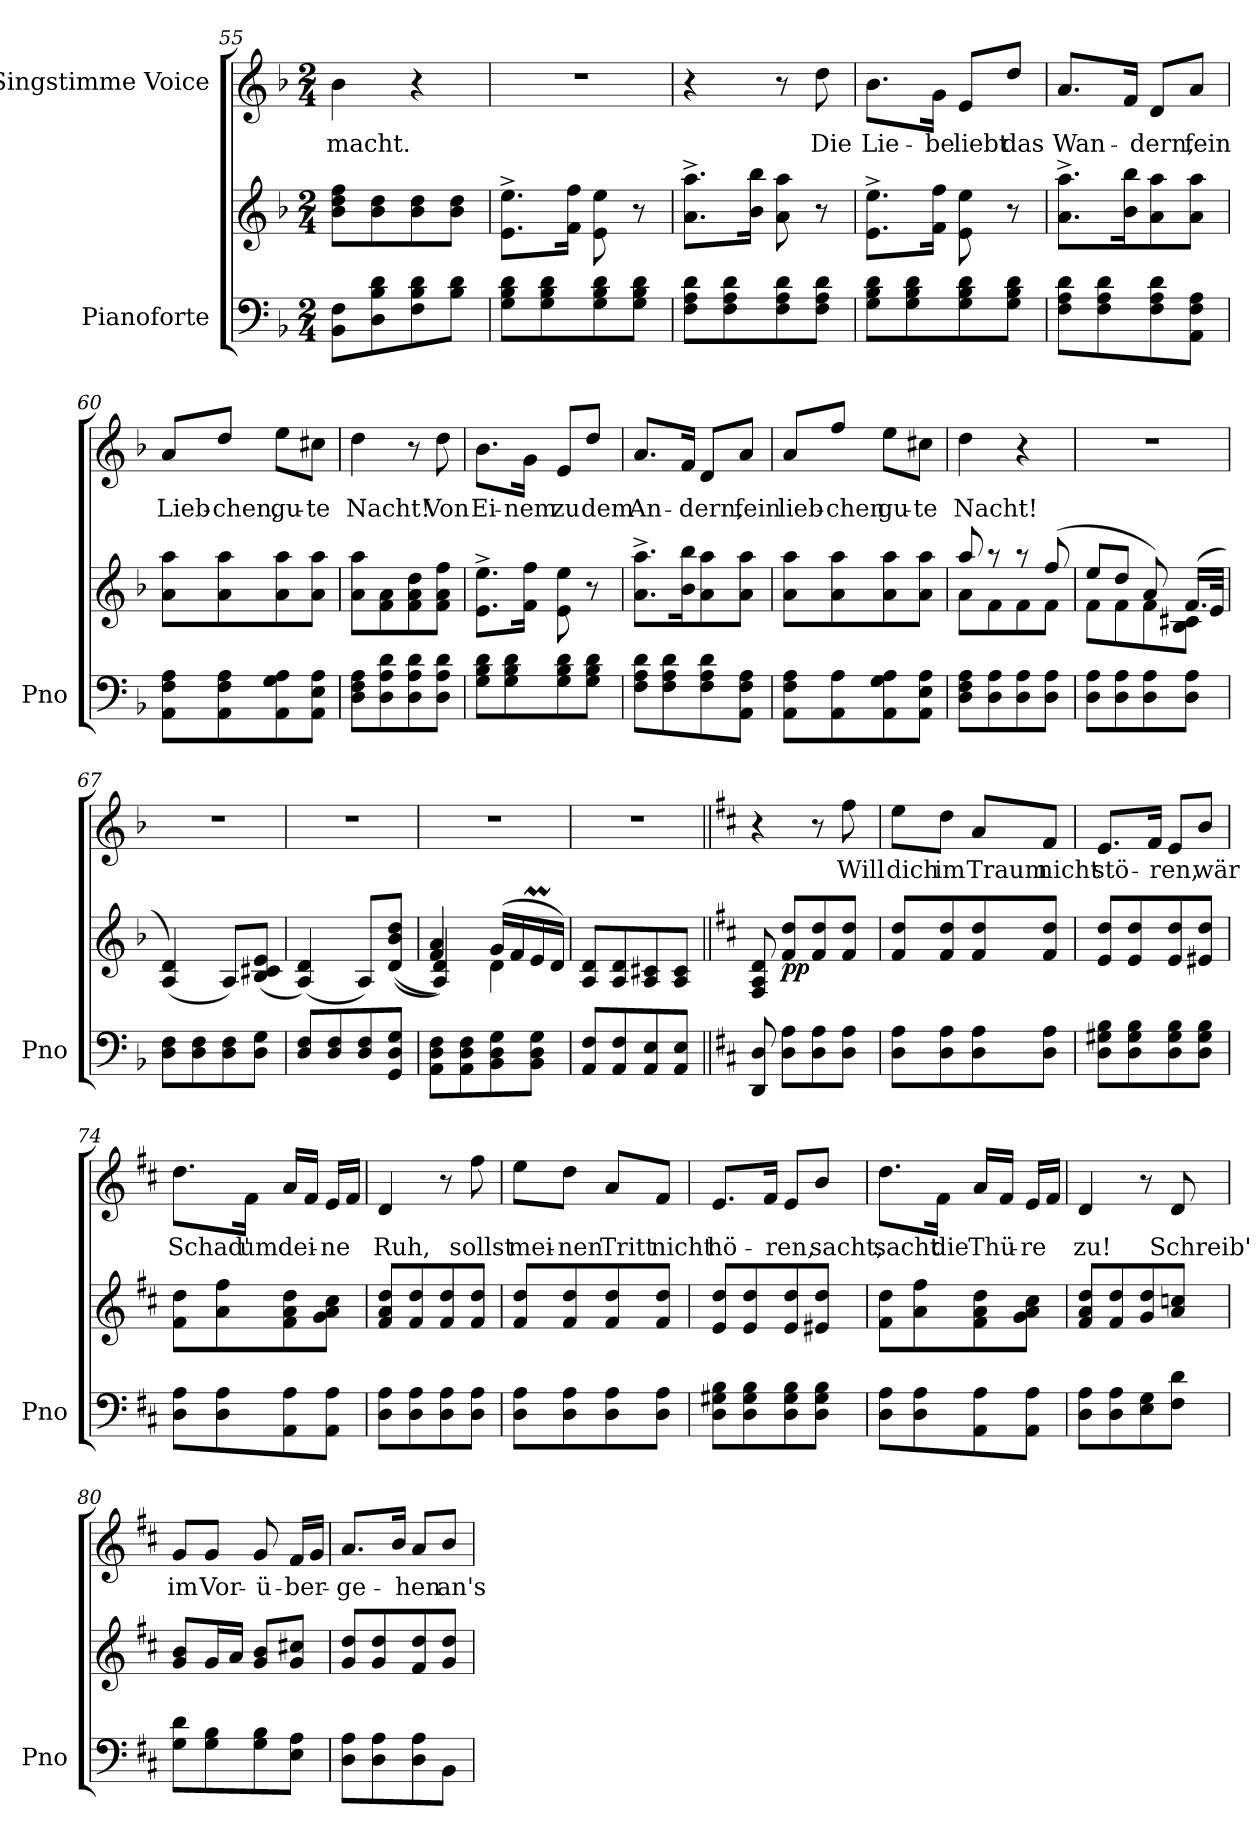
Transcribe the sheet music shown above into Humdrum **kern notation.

**kern	**kern	**dynam	**kern	**text
*part2	*part2	*part2	*part1	*part1
*staff3	*staff2	*staff2/3	*staff1	*staff1
*I"Pianoforte	*	*	*I"Singstimme Voice	*
*I'Pno	*	*	*	*
*clefF4	*clefG2	*	*clefG2	*
*k[b-]	*k[b-]	*	*k[b-]	*
*M2/4	*M2/4	*	*M2/4	*
=55	=55	=55	=55	=55
!	!	!	!	!LO:LY:b
8BB-\ 8F\L	8b-\ 8dd\ 8ff\L	.	4b-\	-macht.
8D\ 8B-\ 8d\	8b-\ 8dd\	.	.	.
8F\ 8B-\ 8d\	8b-\ 8dd\	.	4r	.
8B-\ 8d\J	8b-\ 8dd\J	.	.	.
=56	=56	=56	=56	=56
8G\ 8B-\ 8d\L	8.e\^ 8.ee\^L	.	2r	.
8G\ 8B-\ 8d\	.	.	.	.
.	16f\ 16ff\Jk	.	.	.
8G\ 8B-\ 8d\	8e\ 8ee\	.	.	.
8G\ 8B-\ 8d\J	8r	.	.	.
!!LO:LB:g=z
=57	=57	=57	=57	=57
8F\ 8A\ 8d\L	8.a\^ 8.aa\^L	.	4r	.
8F\ 8A\ 8d\	.	.	.	.
.	16b-\ 16bb-\Jk	.	.	.
8F\ 8A\ 8d\	8a\ 8aa\	.	8r	.
!	!	!	!	!LO:LY:b
8F\ 8A\ 8d\J	8r	.	8dd\	Die
=58	=58	=58	=58	=58
!	!	!	!	!LO:LY:b
8G\ 8B-\ 8d\L	8.e\^ 8.ee\^L	.	8.b-\L	Lie-
8G\ 8B-\ 8d\	.	.	.	.
!	!	!	!	!LO:LY:b
.	16f\ 16ff\Jk	.	16g\Jk	-be
!	!	!	!	!LO:LY:b
8G\ 8B-\ 8d\	8e\ 8ee\	.	8e/L	liebt
!	!	!	!	!LO:LY:b
8G\ 8B-\ 8d\J	8r	.	8dd/J	das
=59	=59	=59	=59	=59
!	!	!	!	!LO:LY:b
8F\ 8A\ 8d\L	8.a\^ 8.aa\^L	.	8.a/L	Wan-
8F\ 8A\ 8d\	.	.	.	.
.	16b-\ 16bb-\K	.	16f/Jk	.
!	!	!	!	!LO:LY:b
8F\ 8A\ 8d\	8a\ 8aa\	.	8d/L	-dern,
!	!	!	!	!LO:LY:b
8AA\ 8F\ 8A\J	8a\ 8aa\J	.	8a/J	fein
=60	=60	=60	=60	=60
!	!	!	!	!LO:LY:b
8AA\ 8F\ 8A\L	8a\ 8aa\L	.	8a/L	Lieb-
!	!	!	!	!LO:LY:b
8AA\ 8F\ 8A\	8a\ 8aa\	.	8dd/J	-chen,
!	!	!	!	!LO:LY:b
8AA\ 8G\ 8A\	8a\ 8aa\	.	8ee\L	gu-
!	!	!	!	!LO:LY:b
8AA\ 8E\ 8A\J	8a\ 8aa\J	.	8cc#X\J	-te
=61	=61	=61	=61	=61
!	!	!	!	!LO:LY:b
8D\ 8F\ 8A\L	8a\ 8aa\L	.	4dd\	Nacht!
8D\ 8A\ 8d\	8f\ 8a\	.	.	.
8D\ 8A\ 8d\	8f\ 8a\ 8dd\	.	8r	.
!	!	!	!	!LO:LY:b
8D\ 8A\ 8d\J	8f\ 8a\ 8ff\J	.	8dd\	Von
!!LO:LB:g=z
=62	=62	=62	=62	=62
!	!	!	!	!LO:LY:b
8G\ 8B-\ 8d\L	8.e\^ 8.ee\^L	.	8.b-\L	Ei-
8G\ 8B-\ 8d\	.	.	.	.
!	!	!	!	!LO:LY:b
.	16f\ 16ff\Jk	.	16g\Jk	-nem
!	!	!	!	!LO:LY:b
8G\ 8B-\ 8d\	8e\ 8ee\	.	8e/L	zu
!	!	!	!	!LO:LY:b
8G\ 8B-\ 8d\J	8r	.	8dd/J	dem
=63	=63	=63	=63	=63
!	!	!	!	!LO:LY:b
8F\ 8A\ 8d\L	8.a\^ 8.aa\^L	.	8.a/L	An-
8F\ 8A\ 8d\	.	.	.	.
.	16b-\ 16bb-\K	.	16f/Jk	.
!	!	!	!	!LO:LY:b
8F\ 8A\ 8d\	8a\ 8aa\	.	8d/L	dern,
!	!	!	!	!LO:LY:b
8AA\ 8F\ 8A\J	8a\ 8aa\J	.	8a/J	fein
=64	=64	=64	=64	=64
!	!	!	!	!LO:LY:b
8AA\ 8F\ 8A\L	8a\ 8aa\L	.	8a/L	lieb-
!	!	!	!	!LO:LY:b
8AA\ 8A\	8a\ 8aa\	.	8ff/J	-chen
!	!	!	!	!LO:LY:b
8AA\ 8G\ 8A\	8a\ 8aa\	.	8ee\L	gu-
!	!	!	!	!LO:LY:b
8AA\ 8E\ 8A\J	8a\ 8aa\J	.	8cc#X\J	-te
=65	=65	=65	=65	=65
*	*^	*	*	*
!	!	!	!	!	!LO:LY:b
8D\ 8F\ 8A\L	8aa/	8a\L	.	4dd\	Nacht!
8D\ 8A\	8r	8f\	.	.	.
8D\ 8A\	8r	8f\	.	4r	.
8D\ 8A\J	(>8ff/	8f\J	.	.	.
=66	=66	=66	=66	=66	=66
8D\ 8A\L	8ee/L	8f\L	.	2r	.
8D\ 8A\	8dd/J	8f\	.	.	.
8D\ 8A\	8a/)	8f\	.	.	.
8D\ 8A\J	(>16.f/LL	8B-\ 8c#X\J	.	.	.
.	32e/JJk	.	.	.	.
*	*v	*v	*	*	*
!!LO:LB:g=z
=67	=67	=67	=67	=67
8D\ 8F\L	(>4A/ 4d/)	.	2r	.
8D\ 8F\	.	.	.	.
8D\ 8F\	8A/L)	.	.	.
8D\ 8G\J	(>8B-/ 8c#X/ 8e/J	.	.	.
=68	=68	=68	=68	=68
8D/ 8F/L	(>4A/ 4d/)	.	2r	.
8D/ 8F/	.	.	.	.
8D/ 8F/	8A/L)	.	.	.
8GG/ 8D/ 8G/J	(>(<8d/ 8b-/ 8dd/J	.	.	.
=69	=69	=69	=69	=69
*	*^	*	*	*
8AA\ 8D\ 8F\L	4f/ 4a/)	4A/ 4d/)	.	2r	.
8AA\ 8D\ 8F\	.	.	.	.	.
8BB-\ 8D\ 8G\	(>16g/LL	4d\	.	.	.
.	16f/	.	.	.	.
8BB-\ 8D\ 8G\J	16em/	.	.	.	.
.	16d/JJ)	.	.	.	.
*	*v	*v	*	*	*
=70	=70	=70	=70	=70
8AA/ 8F/L	8A/ 8d/L	.	2r	.
8AA/ 8F/	8A/ 8d/	.	.	.
8AA/ 8E/	8A/ 8c#X/	.	.	.
8AA/ 8E/J	8A/ 8c#/J	.	.	.
=71||	=71||	=71||	=71||	=71||
*k[f#c#]	*k[f#c#]	*	*k[f#c#]	*
8DD/ 8D/	8F#/ 8A/ 8d/	.	4r	.
!	!	!LO:DY:b	!	!
8D\ 8A\L	8f#/ 8dd/L	pp	.	.
8D\ 8A\	8f#/ 8dd/	.	8r	.
!	!	!	!	!LO:LY:b
8D\ 8A\J	8f#/ 8dd/J	.	8ff#\	Will
=72	=72	=72	=72	=72
!	!	!	!	!LO:LY:b
8D\ 8A\L	8f#/ 8dd/L	.	8ee\L	dich
!	!	!	!	!LO:LY:b
8D\ 8A\	8f#/ 8dd/	.	8dd\J	im
!	!	!	!	!LO:LY:b
8D\ 8A\	8f#/ 8dd/	.	8a/L	Traum
!	!	!	!	!LO:LY:b
8D\ 8A\J	8f#/ 8dd/J	.	8f#/J	nicht
!!LO:PB:g=z
=73	=73	=73	=73	=73
!	!	!	!	!LO:LY:b
8D\ 8G#X\ 8B\L	8e/ 8dd/L	.	8.e/L	stö-
8D\ 8G#\ 8B\	8e/ 8dd/	.	.	.
.	.	.	16f#/Jk	.
!	!	!	!	!LO:LY:b
8D\ 8G#\ 8B\	8e/ 8dd/	.	8e/L	-ren,
!	!	!	!	!LO:LY:b
8D\ 8G#\ 8B\J	8e#X/ 8dd/J	.	8b/J	wär
=74	=74	=74	=74	=74
!	!	!	!	!LO:LY:b
8D\ 8A\L	8f#\ 8dd\L	.	8.dd\L	Schad'
8D\ 8A\	8a\ 8ff#\	.	.	.
!	!	!	!	!LO:LY:b
.	.	.	16f#\Jk	um
!	!	!	!	!LO:LY:b
8AA\ 8A\	8f#\ 8a\ 8dd\	.	16a/LL	dei-
.	.	.	16f#/JJ	.
!	!	!	!	!LO:LY:b
8AA\ 8A\J	8g\ 8a\ 8cc#\J	.	16e/LL	-ne
.	.	.	16f#/JJ	.
=75	=75	=75	=75	=75
!	!	!	!	!LO:LY:b
8D\ 8A\L	8f#/ 8a/ 8dd/L	.	4d/	Ruh,
8D\ 8A\	8f#/ 8dd/	.	.	.
8D\ 8A\	8f#/ 8dd/	.	8r	.
!	!	!	!	!LO:LY:b
8D\ 8A\J	8f#/ 8dd/J	.	8ff#\	sollst
=76	=76	=76	=76	=76
!	!	!	!	!LO:LY:b
8D\ 8A\L	8f#/ 8dd/L	.	8ee\L	mei-
!	!	!	!	!LO:LY:b
8D\ 8A\	8f#/ 8dd/	.	8dd\J	-nen
!	!	!	!	!LO:LY:b
8D\ 8A\	8f#/ 8dd/	.	8a/L	Tritt
!	!	!	!	!LO:LY:b
8D\ 8A\J	8f#/ 8dd/J	.	8f#/J	nicht
=77	=77	=77	=77	=77
!	!	!	!	!LO:LY:b
8D\ 8G#X\ 8B\L	8e/ 8dd/L	.	8.e/L	hö-
8D\ 8G#\ 8B\	8e/ 8dd/	.	.	.
.	.	.	16f#/Jk	.
!	!	!	!	!LO:LY:b
8D\ 8G#\ 8B\	8e/ 8dd/	.	8e/L	-ren,
!	!	!	!	!LO:LY:b
8D\ 8G#\ 8B\J	8e#X/ 8dd/J	.	8b/J	sacht,
!!LO:LB:g=z
=78	=78	=78	=78	=78
!	!	!	!	!LO:LY:b
8D\ 8A\L	8f#\ 8dd\L	.	8.dd\L	sacht
8D\ 8A\	8a\ 8ff#\	.	.	.
!	!	!	!	!LO:LY:b
.	.	.	16f#\Jk	die
!	!	!	!	!LO:LY:b
8AA\ 8A\	8f#\ 8a\ 8dd\	.	16a/LL	Thü-
.	.	.	16f#/JJ	.
!	!	!	!	!LO:LY:b
8AA\ 8A\J	8g\ 8a\ 8cc#\J	.	16e/LL	-re
.	.	.	16f#/JJ	.
=79	=79	=79	=79	=79
!	!	!	!	!LO:LY:b
8D\ 8A\L	8f#/ 8a/ 8dd/L	.	4d/	zu!
8D\ 8A\	8f#/ 8dd/	.	.	.
8E\ 8G\	8g/ 8dd/	.	8r	.
!	!	!	!	!LO:LY:b
8F#\ 8d\J	8a/ 8ccn/J	.	8d/	Schreib'
=80	=80	=80	=80	=80
!	!	!	!	!LO:LY:b
8G\ 8d\L	8g/ 8b/L	.	8g/L	im
!	!	!	!	!LO:LY:b
8G\ 8B\	16g/L	.	8g/J	Vor-
.	16a/JJ	.	.	.
!	!	!	!	!LO:LY:b
8G\ 8B\	8g/ 8b/L	.	8g/	-ü-
!	!	!	!	!LO:LY:b
8E\ 8A\J	8g/ 8cc#X/J	.	16f#/LL	-ber-
.	.	.	16g/JJ	.
=81	=81	=81	=81	=81
!	!	!	!	!LO:LY:b
8D\ 8A\L	8g/ 8dd/L	.	8.a/L	-ge-
8D\ 8A\	8g/ 8dd/	.	.	.
.	.	.	16b/Jk	.
!	!	!	!	!LO:LY:b
8D\ 8A\	8f#/ 8dd/	.	8a/L	-hen
!	!	!	!	!LO:LY:b
8BB\J	8g/ 8dd/J	.	8b/J	an's
=	=	=	=	=
*-	*-	*-	*-	*-
